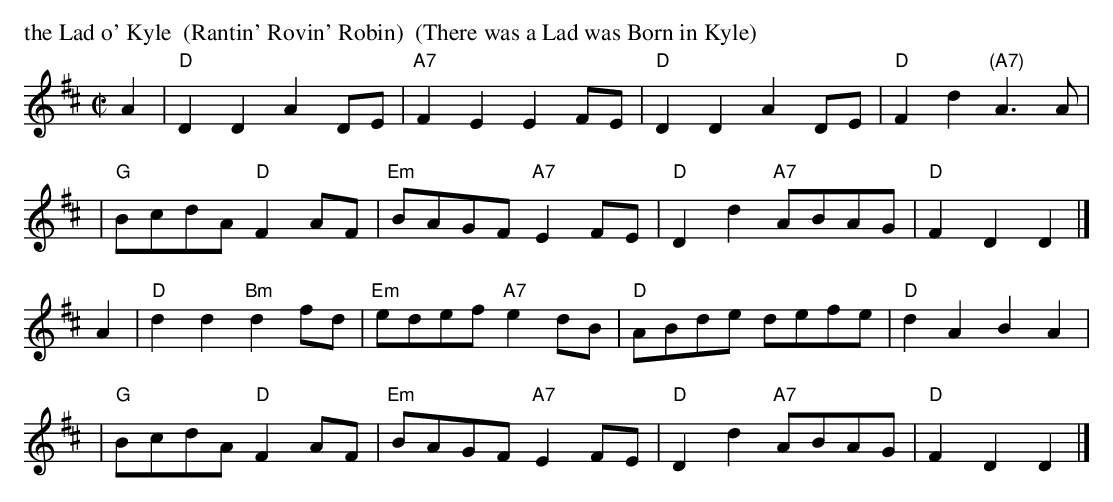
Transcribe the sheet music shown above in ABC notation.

X:1
P: the Lad o' Kyle  (Rantin' Rovin' Robin)  (There was a Lad was Born in Kyle)
M: C|
L: 1/8
K: D
A2 \
| "D"D2D2 A2DE | "A7"F2E2 E2FE | "D"D2D2 A2DE | "D"F2d2 "(A7)"A3A |
| "G"BcdA "D"F2AF | "Em"BAGF "A7"E2FE | "D"D2d2 "A7"ABAG | "D"F2D2 D2 |]
A2 \
|  "D"d2d2 "Bm"d2fd | "Em"edef "A7"e2dB | "D"ABde defe | "D"d2A2 B2A2 |
| "G"BcdA "D"F2AF | "Em"BAGF "A7"E2FE | "D"D2d2 "A7"ABAG | "D"F2D2 D2 |]
